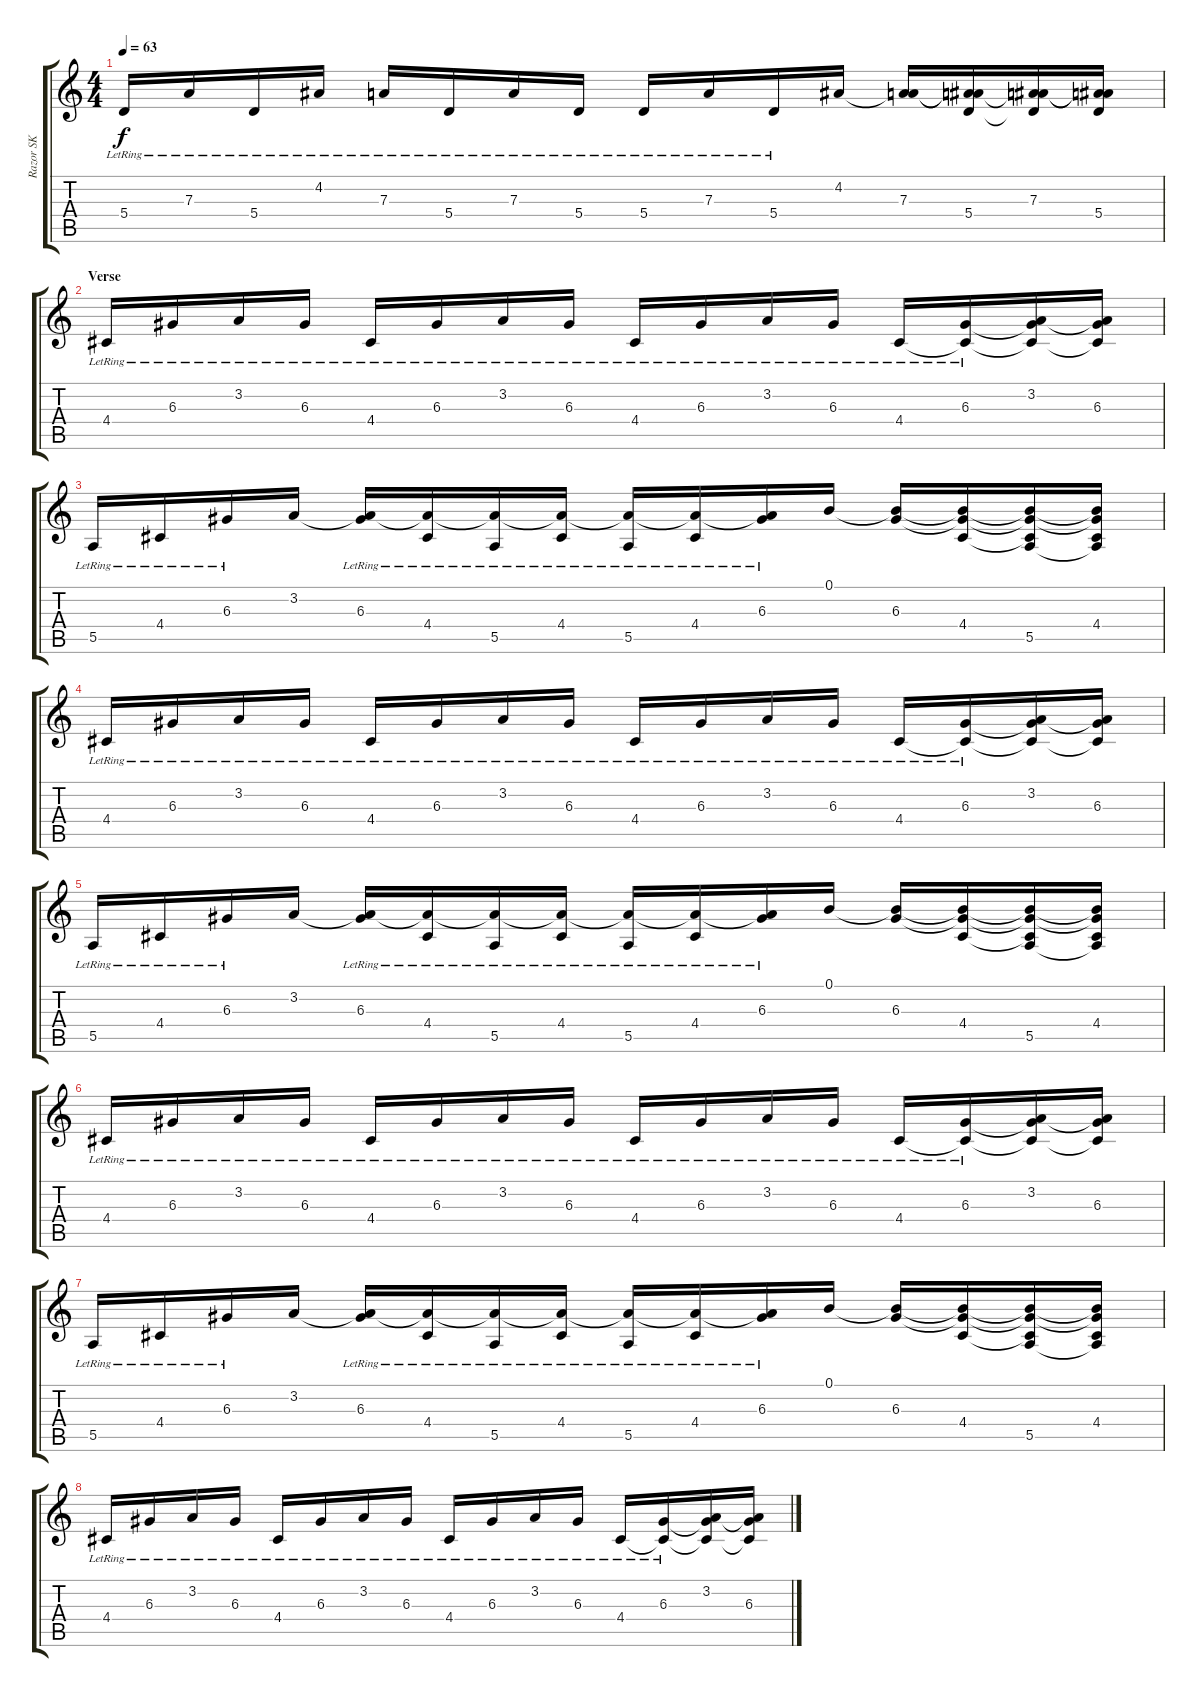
\track ("Razor SK" "Razor SK") {instrument distortionguitar}
\staff {score tabs}
\tuning (B3 Gb3 D3 A2 E2 B1) {hide}
\ts (4 4)
\tempo 63
\clef g2
\ks c
5.4{lr}.16{dy f} 7.3{lr}.16 5.4{lr}.16 4.2{lr}.16 7.3{lr}.16 5.4{lr}.16 7.3{lr}.16 5.4{lr}.16 5.4{lr}.16 7.3{lr}.16 5.4{lr}.16 4.2.16 (4.2{t} 7.3).16 (4.2{t} 7.3{t} 5.4).16 (4.2{t} 7.3 5.4{t}).16 (4.2{t} 7.3{t} 5.4).16 |
\section ("" "Verse")
4.4{lr}.16 6.3{lr}.16 3.2{lr}.16 6.3{lr}.16 4.4{lr}.16 6.3{lr}.16 3.2{lr}.16 6.3{lr}.16 4.4{lr}.16 6.3{lr}.16 3.2{lr}.16 6.3{lr}.16 4.4{lr}.16 (6.3{lr} 4.4{t}).16 (3.2 6.3{t} 4.4{t}).16 (3.2{t} 6.3 4.4{t}).16 |
5.5{lr}.16 4.4{lr}.16 6.3{lr}.16 3.2.16 (3.2{t} 6.3{lr}).16 (3.2{t} 4.4{lr}).16 (3.2{t} 5.5{lr}).16 (3.2{t} 4.4{lr}).16 (3.2{t} 5.5{lr}).16 (3.2{t} 4.4{lr}).16 (3.2{t} 6.3{lr}).16 0.1.16 (0.1{t} 6.3).16 (0.1{t} 6.3{t} 4.4).16 (0.1{t} 6.3{t} 4.4{t} 5.5).16 (0.1{t} 6.3{t} 4.4 5.5{t}).16 |
4.4{lr}.16 6.3{lr}.16 3.2{lr}.16 6.3{lr}.16 4.4{lr}.16 6.3{lr}.16 3.2{lr}.16 6.3{lr}.16 4.4{lr}.16 6.3{lr}.16 3.2{lr}.16 6.3{lr}.16 4.4{lr}.16 (6.3{lr} 4.4{t}).16 (3.2 6.3{t} 4.4{t}).16 (3.2{t} 6.3 4.4{t}).16 |
5.5{lr}.16 4.4{lr}.16 6.3{lr}.16 3.2.16 (3.2{t} 6.3{lr}).16 (3.2{t} 4.4{lr}).16 (3.2{t} 5.5{lr}).16 (3.2{t} 4.4{lr}).16 (3.2{t} 5.5{lr}).16 (3.2{t} 4.4{lr}).16 (3.2{t} 6.3{lr}).16 0.1.16 (0.1{t} 6.3).16 (0.1{t} 6.3{t} 4.4).16 (0.1{t} 6.3{t} 4.4{t} 5.5).16 (0.1{t} 6.3{t} 4.4 5.5{t}).16 |
4.4{lr}.16 6.3{lr}.16 3.2{lr}.16 6.3{lr}.16 4.4{lr}.16 6.3{lr}.16 3.2{lr}.16 6.3{lr}.16 4.4{lr}.16 6.3{lr}.16 3.2{lr}.16 6.3{lr}.16 4.4{lr}.16 (6.3{lr} 4.4{t}).16 (3.2 6.3{t} 4.4{t}).16 (3.2{t} 6.3 4.4{t}).16 |
5.5{lr}.16 4.4{lr}.16 6.3{lr}.16 3.2.16 (3.2{t} 6.3{lr}).16 (3.2{t} 4.4{lr}).16 (3.2{t} 5.5{lr}).16 (3.2{t} 4.4{lr}).16 (3.2{t} 5.5{lr}).16 (3.2{t} 4.4{lr}).16 (3.2{t} 6.3{lr}).16 0.1.16 (0.1{t} 6.3).16 (0.1{t} 6.3{t} 4.4).16 (0.1{t} 6.3{t} 4.4{t} 5.5).16 (0.1{t} 6.3{t} 4.4 5.5{t}).16 |
4.4{lr}.16 6.3{lr}.16 3.2{lr}.16 6.3{lr}.16 4.4{lr}.16 6.3{lr}.16 3.2{lr}.16 6.3{lr}.16 4.4{lr}.16 6.3{lr}.16 3.2{lr}.16 6.3{lr}.16 4.4{lr}.16 (6.3{lr} 4.4{t}).16 (3.2 6.3{t} 4.4{t}).16 (3.2{t} 6.3 4.4{t}).16
